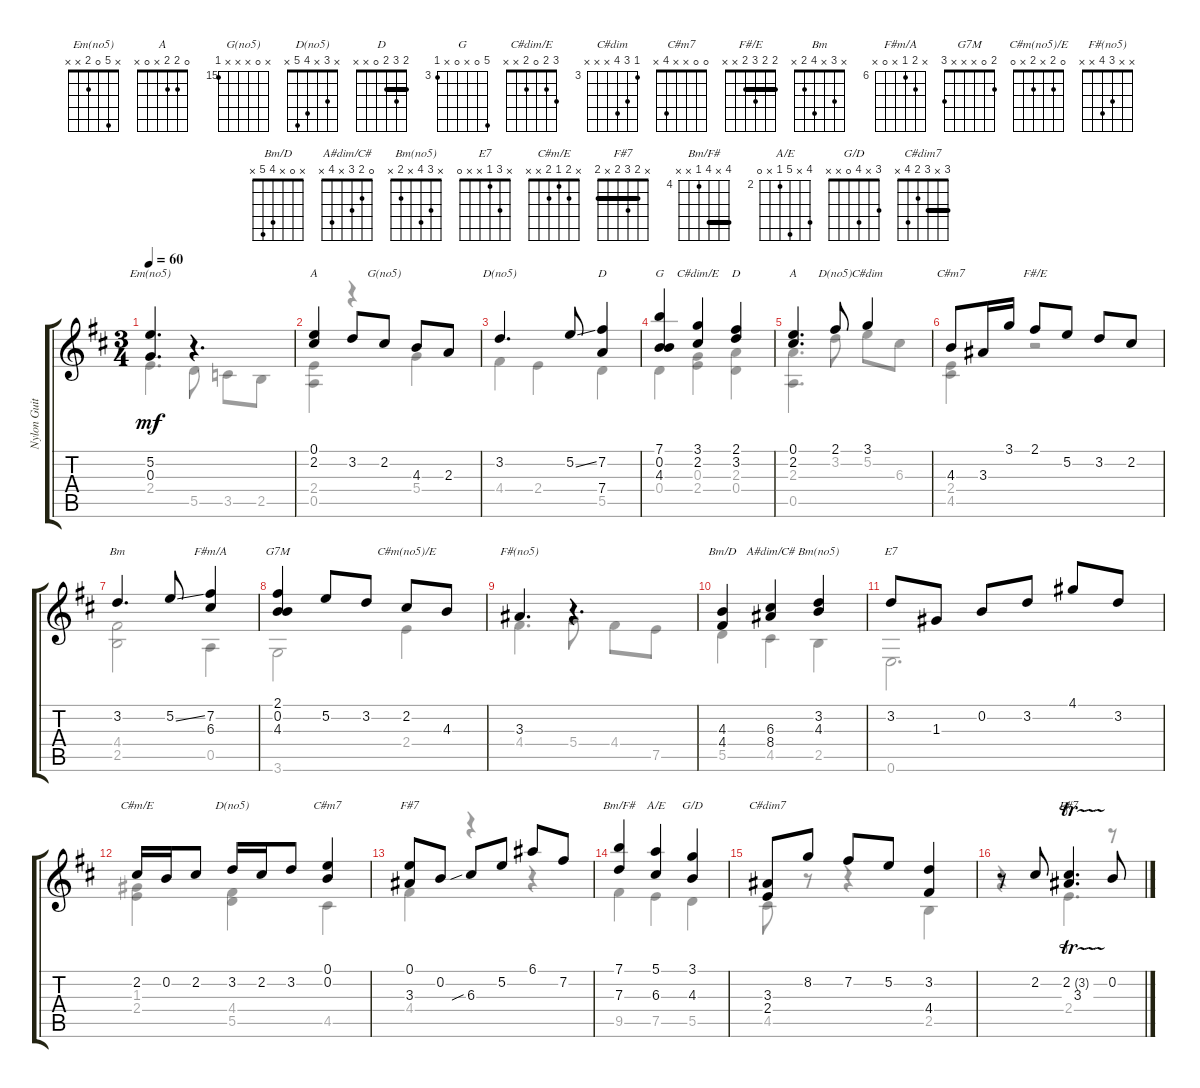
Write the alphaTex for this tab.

\track ("Nylon Guitar" "Nylon Guit") {instrument acousticguitarnylon}
\staff {score tabs}
\tuning (E4 B3 G3 D3 A2 E2) {hide}
\chord ("Em(no5)" x 5 0 2 x x)
\chord ("A" x 5 6 x 7 5) {firstfret 5 barre 5}
\chord ("G(no5)" x 0 x x x 15) {firstfret 15}
\chord ("D(no5)" x 3 x 4 x x)
\chord ("D" 2 x 2 0 x x) {barre 2}
\chord ("G" 7 0 x 0 x 3) {firstfret 3}
\chord ("C#dim/E" 3 2 0 2 x x)
\chord ("D" 2 3 2 0 x x) {barre 2}
\chord ("A" 0 2 2 x 0 x)
\chord ("D(no5)" 2 3 x x x x)
\chord ("C#dim" 3 5 6 x x x) {firstfret 3}
\chord ("C#m7" x 0 x 2 4 x)
\chord ("F#/E" 2 2 3 2 x x) {barre 2}
\chord ("Bm" x 3 x 4 2 x)
\chord ("F#m/A" x 7 6 x 0 x) {firstfret 6}
\chord ("G7M" 2 0 x x x 3)
\chord ("C#m(no5)/E" 0 2 x 2 x 0)
\chord ("F#(no5)" x x 3 4 x x)
\chord ("Bm/D" x 0 x 4 5 x)
\chord ("A#dim/C#" 0 2 3 x 4 x)
\chord ("Bm(no5)" x 3 4 x 2 x)
\chord ("E7" x 3 1 x x 0)
\chord ("C#m/E" x 2 1 2 x x)
\chord ("D(no5)" x 3 x 4 5 x)
\chord ("C#m7" 0 0 x x 4 x)
\chord ("F#7" 0 x 3 4 x x)
\chord ("Bm/F#" 7 x 7 4 x x) {firstfret 4 barre 7}
\chord ("A/E" 5 x 6 2 x 0) {firstfret 2}
\chord ("G/D" 3 x 4 0 x x)
\chord ("C#dim7" 3 x 3 2 4 x) {barre 3}
\chord ("F#7" x 2 3 2 x 2) {barre 2}
\voice
\ts (3 4)
\tempo 60
\clef g2
\ks bminor
(5.2 0.3).4{d ch "Em(no5)" dy mf} r.4{d} |
(0.1 2.2).4{ch "A"} 3.2.8 2.2.8{ch "G(no5)"} 4.3.8 2.3.8 |
3.2.4{d ch "D(no5)"} 5.2{ss}.8 (7.2 7.4).4{ch "D"} |
(7.1 0.2 4.3).4{ch "G"} (3.1 2.2).4{ch "C#dim/E"} (2.1 3.2).4{ch "D"} |
(0.1 2.2).4{d ch "A"} 2.1.8{ch "D(no5)"} 3.1.4{ch "C#dim"} |
4.3.8{ch "C#m7"} 3.3.16 3.1.16 2.1.8{ch "F#/E"} 5.2.8 3.2.8 2.2.8 |
3.2.4{d ch "Bm"} 5.2{ss}.8 (7.2 6.3).4{ch "F#m/A"} |
(2.1 0.2 4.3).4{ch "G7M"} 5.2.8 3.2.8 2.2.8{ch "C#m(no5)/E"} 4.3.8 |
3.3.4{d ch "F#(no5)"} r.4{d} |
(4.3 4.4).4{ch "Bm/D"} (6.3 8.4).4{ch "A#dim/C#"} (3.2 4.3).4{ch "Bm(no5)"} |
3.2.8{ch "E7"} 1.3.8 0.2.8 3.2.8 4.1.8 3.2.8 |
2.2.16{ch "C#m/E"} 0.2.16 2.2.8 3.2.16{ch "D(no5)"} 2.2.16 3.2.8 (0.1 0.2).4{ch "C#m7"} |
(0.1 3.3).8{ch "F#7"} 0.2.8 6.3{sib}.8 5.2.8 6.1.8 7.2.8 |
(7.1 7.3).4{ch "Bm/F#"} (5.1 6.3).4{ch "A/E"} (3.1 4.3).4{ch "G/D"} |
(3.3 2.4).8{ch "C#dim7"} 8.2.8 7.2.8 5.2.8 (3.2 4.4).4 |
r.8 2.2.8 (2.2{tr (3 32)} 3.3).4{d ch "F#7"} 0.2.8
\voice
\clef g2
\ottava regular
\simile none
\ks bminor
2.4.4{d dy mf} 5.5.8 3.5.8 2.5.8 |
(2.4 0.5).4 r.4 5.4.4 |
4.4.4 2.4.4 5.5.4 |
0.4.4 (0.3 2.4).4 (2.3 0.4).4 |
(2.3 0.5).4{d} 3.2.8 5.2.8 6.3.8 |
(2.4 4.5).4 r.2 |
(4.4 2.5).2 0.5.4 |
3.6.2 2.4.4 |
4.4.4{d} 5.4.8 4.4.8 7.5.8 |
5.5.4 4.5.4 2.5.4 |
0.6.2{d} |
(1.3 2.4).4 (4.4 5.5).4 4.5.4 |
4.4.4 r.4 r.4 |
9.5.4 7.5.4 5.5.4 |
4.5.8 r.8 r.4 2.5.4 |
r.4 2.4.4{d} r.8
